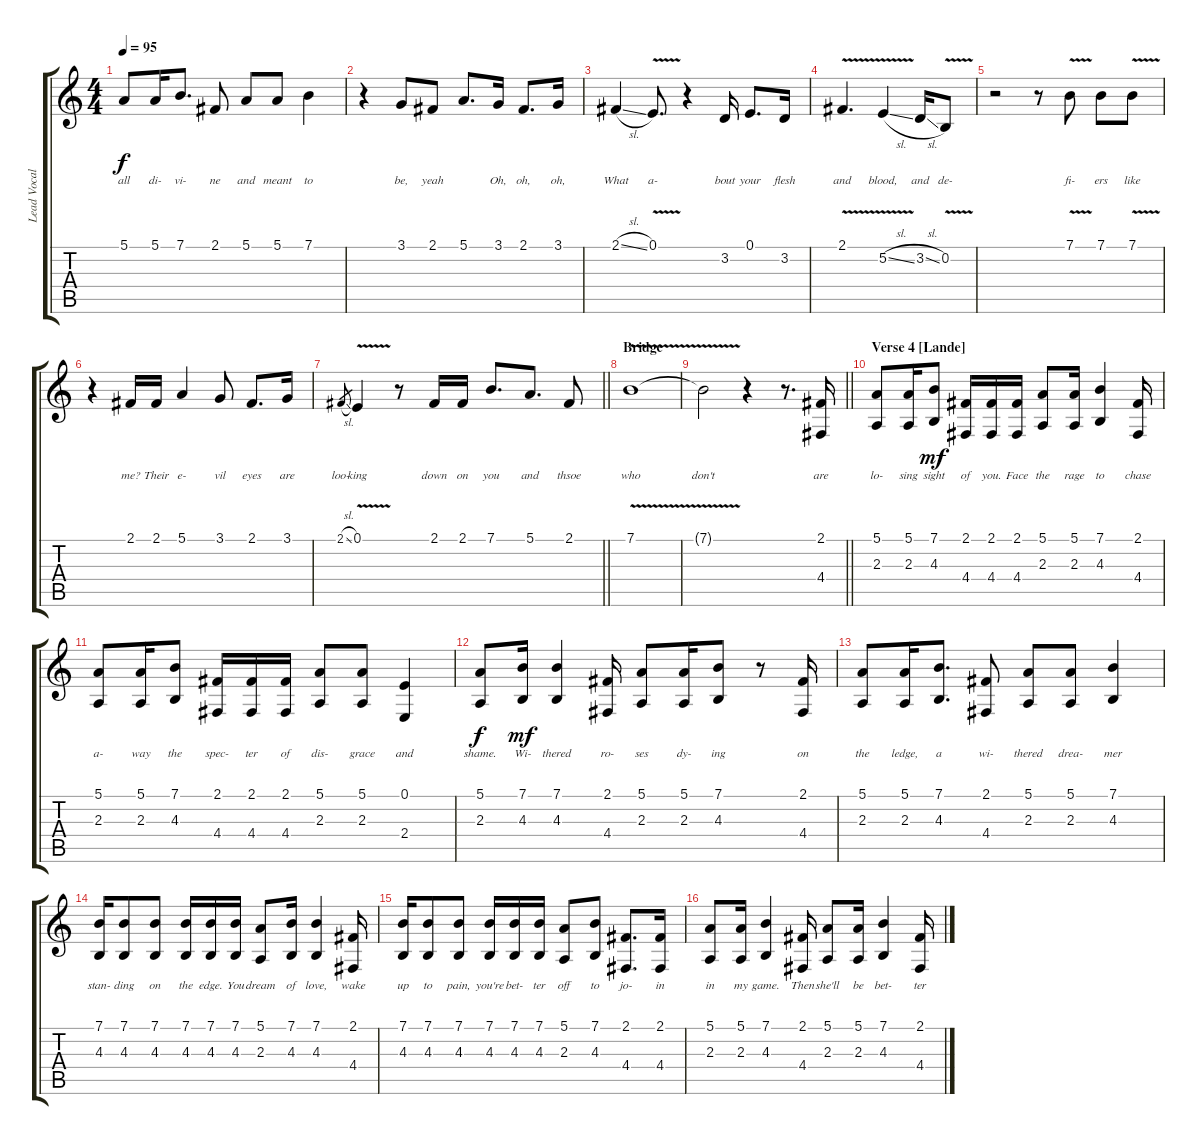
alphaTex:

\track ("Lead Vocals (Tobias Sammet / Jorn Lande)" "Lead Vocal") {instrument violin}
\staff {score tabs}
\tuning (E4 B3 G3 D3 A2 E2) {hide}
\ts (4 4)
\tempo 95
\clef g2
\ks c
5.1.8{lyrics (0 "all") lyrics (1 "") lyrics (2 "") lyrics (3 "") lyrics (4 "") dy f} 5.1.16{lyrics (0 "di-") lyrics (1 "") lyrics (2 "") lyrics (3 "") lyrics (4 "")} 7.1.8{d lyrics (0 "vi-") lyrics (1 "") lyrics (2 "") lyrics (3 "") lyrics (4 "")} 2.1.8{lyrics (0 "ne") lyrics (1 "") lyrics (2 "") lyrics (3 "") lyrics (4 "")} 5.1.8{lyrics (0 "and") lyrics (1 "") lyrics (2 "") lyrics (3 "") lyrics (4 "")} 5.1.8{lyrics (0 "meant") lyrics (1 "") lyrics (2 "") lyrics (3 "") lyrics (4 "")} 7.1.4{lyrics (0 "to") lyrics (1 "") lyrics (2 "") lyrics (3 "") lyrics (4 "")} |
r.4 3.1.8{lyrics (0 "be,") lyrics (1 "") lyrics (2 "") lyrics (3 "") lyrics (4 "")} 2.1.8{lyrics (0 "yeah") lyrics (1 "") lyrics (2 "") lyrics (3 "") lyrics (4 "")} 5.1.8{d lyrics (0 "") lyrics (1 "") lyrics (2 "") lyrics (3 "") lyrics (4 "")} 3.1.16{lyrics (0 "Oh,") lyrics (1 "") lyrics (2 "") lyrics (3 "") lyrics (4 "")} 2.1.8{d lyrics (0 "oh,") lyrics (1 "") lyrics (2 "") lyrics (3 "") lyrics (4 "")} 3.1.16{lyrics (0 "oh,") lyrics (1 "") lyrics (2 "") lyrics (3 "") lyrics (4 "")} |
2.1{sl}.4{lyrics (0 "What") lyrics (1 "") lyrics (2 "") lyrics (3 "") lyrics (4 "")} 0.1{v}.8{d lyrics (0 "a-") lyrics (1 "") lyrics (2 "") lyrics (3 "") lyrics (4 "")} r.4 3.2.16{lyrics (0 "bout") lyrics (1 "") lyrics (2 "") lyrics (3 "") lyrics (4 "")} 0.1.8{d lyrics (0 "your") lyrics (1 "") lyrics (2 "") lyrics (3 "") lyrics (4 "")} 3.2.16{lyrics (0 "flesh") lyrics (1 "") lyrics (2 "") lyrics (3 "") lyrics (4 "")} |
2.1{v}.4{d lyrics (0 "and") lyrics (1 "") lyrics (2 "") lyrics (3 "") lyrics (4 "")} 5.2{v sl}.4{lyrics (0 "blood,") lyrics (1 "") lyrics (2 "") lyrics (3 "") lyrics (4 "")} 3.2{sl}.16{lyrics (0 "and") lyrics (1 "") lyrics (2 "") lyrics (3 "") lyrics (4 "")} 0.2{v}.8{lyrics (0 "de-") lyrics (1 "") lyrics (2 "") lyrics (3 "") lyrics (4 "")} |
r.2 r.8 7.1{v}.8{lyrics (0 "fi-") lyrics (1 "") lyrics (2 "") lyrics (3 "") lyrics (4 "")} 7.1.8{lyrics (0 "ers") lyrics (1 "") lyrics (2 "") lyrics (3 "") lyrics (4 "")} 7.1{v}.8{lyrics (0 "like") lyrics (1 "") lyrics (2 "") lyrics (3 "") lyrics (4 "")} |
r.4 2.1.16{lyrics (0 "me?") lyrics (1 "") lyrics (2 "") lyrics (3 "") lyrics (4 "")} 2.1.16{lyrics (0 "Their") lyrics (1 "") lyrics (2 "") lyrics (3 "") lyrics (4 "")} 5.1.4{lyrics (0 "e-") lyrics (1 "") lyrics (2 "") lyrics (3 "") lyrics (4 "")} 3.1.8{lyrics (0 "vil") lyrics (1 "") lyrics (2 "") lyrics (3 "") lyrics (4 "")} 2.1.8{d lyrics (0 "eyes") lyrics (1 "") lyrics (2 "") lyrics (3 "") lyrics (4 "")} 3.1.16{lyrics (0 "are") lyrics (1 "") lyrics (2 "") lyrics (3 "") lyrics (4 "")} |
\barLineRight lightlight
2.1{sl}.8{lyrics (0 "loo-") lyrics (1 "") lyrics (2 "") lyrics (3 "") lyrics (4 "") gr} 0.1{v}.4{lyrics (0 "king") lyrics (1 "") lyrics (2 "") lyrics (3 "") lyrics (4 "")} r.8 2.1.16{lyrics (0 "down") lyrics (1 "") lyrics (2 "") lyrics (3 "") lyrics (4 "")} 2.1.16{lyrics (0 "on") lyrics (1 "") lyrics (2 "") lyrics (3 "") lyrics (4 "")} 7.1.8{d lyrics (0 "you") lyrics (1 "") lyrics (2 "") lyrics (3 "") lyrics (4 "")} 5.1.8{d lyrics (0 "and") lyrics (1 "") lyrics (2 "") lyrics (3 "") lyrics (4 "")} 2.1.8{lyrics (0 "thsoe") lyrics (1 "") lyrics (2 "") lyrics (3 "") lyrics (4 "")} |
\section ("" "Bridge")
7.1{v}.1{lyrics (0 "who") lyrics (1 "") lyrics (2 "") lyrics (3 "") lyrics (4 "")} |
\barLineRight lightlight
7.1{t}.2{lyrics (0 "don't") lyrics (1 "") lyrics (2 "") lyrics (3 "") lyrics (4 "")} r.4 r.8{d} (2.1 4.4).16{lyrics (0 "are") lyrics (1 "") lyrics (2 "") lyrics (3 "") lyrics (4 "")} |
\section ("" "Verse 4 [Lande]")
(5.1 2.3).8{lyrics (0 "lo-") lyrics (1 "") lyrics (2 "") lyrics (3 "") lyrics (4 "")} (5.1 2.3).16{lyrics (0 "sing") lyrics (1 "") lyrics (2 "") lyrics (3 "") lyrics (4 "")} (7.1 4.3).8{lyrics (0 "sight") lyrics (1 "") lyrics (2 "") lyrics (3 "") lyrics (4 "") dy mf} (2.1 4.4).16{lyrics (0 "of") lyrics (1 "") lyrics (2 "") lyrics (3 "") lyrics (4 "")} (2.1 4.4).16{lyrics (0 "you.") lyrics (1 "") lyrics (2 "") lyrics (3 "") lyrics (4 "")} (2.1 4.4).16{lyrics (0 "Face") lyrics (1 "") lyrics (2 "") lyrics (3 "") lyrics (4 "")} (5.1 2.3).8{lyrics (0 "the") lyrics (1 "") lyrics (2 "") lyrics (3 "") lyrics (4 "")} (5.1 2.3).16{lyrics (0 "rage") lyrics (1 "") lyrics (2 "") lyrics (3 "") lyrics (4 "")} (7.1 4.3).4{lyrics (0 "to") lyrics (1 "") lyrics (2 "") lyrics (3 "") lyrics (4 "")} (2.1 4.4).16{lyrics (0 "chase") lyrics (1 "") lyrics (2 "") lyrics (3 "") lyrics (4 "")} |
(5.1 2.3).8{lyrics (0 "a-") lyrics (1 "") lyrics (2 "") lyrics (3 "") lyrics (4 "")} (5.1 2.3).16{lyrics (0 "way") lyrics (1 "") lyrics (2 "") lyrics (3 "") lyrics (4 "")} (7.1 4.3).8{lyrics (0 "the") lyrics (1 "") lyrics (2 "") lyrics (3 "") lyrics (4 "")} (2.1 4.4).16{lyrics (0 "spec-") lyrics (1 "") lyrics (2 "") lyrics (3 "") lyrics (4 "")} (2.1 4.4).16{lyrics (0 "ter") lyrics (1 "") lyrics (2 "") lyrics (3 "") lyrics (4 "")} (2.1 4.4).16{lyrics (0 "of") lyrics (1 "") lyrics (2 "") lyrics (3 "") lyrics (4 "")} (5.1 2.3).8{lyrics (0 "dis-") lyrics (1 "") lyrics (2 "") lyrics (3 "") lyrics (4 "")} (5.1 2.3).8{lyrics (0 "grace") lyrics (1 "") lyrics (2 "") lyrics (3 "") lyrics (4 "")} (0.1 2.4).4{lyrics (0 "and") lyrics (1 "") lyrics (2 "") lyrics (3 "") lyrics (4 "")} |
(5.1 2.3).8{lyrics (0 "shame.") lyrics (1 "") lyrics (2 "") lyrics (3 "") lyrics (4 "") dy f} (7.1 4.3).16{lyrics (0 "Wi-") lyrics (1 "") lyrics (2 "") lyrics (3 "") lyrics (4 "") dy mf} (7.1 4.3).4{lyrics (0 "thered") lyrics (1 "") lyrics (2 "") lyrics (3 "") lyrics (4 "")} (2.1 4.4).16{lyrics (0 "ro-") lyrics (1 "") lyrics (2 "") lyrics (3 "") lyrics (4 "")} (5.1 2.3).8{lyrics (0 "ses") lyrics (1 "") lyrics (2 "") lyrics (3 "") lyrics (4 "")} (5.1 2.3).16{lyrics (0 "dy-") lyrics (1 "") lyrics (2 "") lyrics (3 "") lyrics (4 "")} (7.1 4.3).8{lyrics (0 "ing") lyrics (1 "") lyrics (2 "") lyrics (3 "") lyrics (4 "")} r.8 (2.1 4.4).16{lyrics (0 "on") lyrics (1 "") lyrics (2 "") lyrics (3 "") lyrics (4 "")} |
(5.1 2.3).8{lyrics (0 "the") lyrics (1 "") lyrics (2 "") lyrics (3 "") lyrics (4 "")} (5.1 2.3).16{lyrics (0 "ledge,") lyrics (1 "") lyrics (2 "") lyrics (3 "") lyrics (4 "")} (7.1 4.3).8{d lyrics (0 "a") lyrics (1 "") lyrics (2 "") lyrics (3 "") lyrics (4 "")} (2.1 4.4).8{lyrics (0 "wi-") lyrics (1 "") lyrics (2 "") lyrics (3 "") lyrics (4 "")} (5.1 2.3).8{lyrics (0 "thered") lyrics (1 "") lyrics (2 "") lyrics (3 "") lyrics (4 "")} (5.1 2.3).8{lyrics (0 "drea-") lyrics (1 "") lyrics (2 "") lyrics (3 "") lyrics (4 "")} (7.1 4.3).4{lyrics (0 "mer") lyrics (1 "") lyrics (2 "") lyrics (3 "") lyrics (4 "")} |
(7.1 4.3).16{lyrics (0 "stan-") lyrics (1 "") lyrics (2 "") lyrics (3 "") lyrics (4 "")} (7.1 4.3).8{lyrics (0 "ding") lyrics (1 "") lyrics (2 "") lyrics (3 "") lyrics (4 "")} (7.1 4.3).8{lyrics (0 "on") lyrics (1 "") lyrics (2 "") lyrics (3 "") lyrics (4 "")} (7.1 4.3).16{lyrics (0 "the") lyrics (1 "") lyrics (2 "") lyrics (3 "") lyrics (4 "")} (7.1 4.3).16{lyrics (0 "edge.") lyrics (1 "") lyrics (2 "") lyrics (3 "") lyrics (4 "")} (7.1 4.3).16{lyrics (0 "You") lyrics (1 "") lyrics (2 "") lyrics (3 "") lyrics (4 "")} (5.1 2.3).8{lyrics (0 "dream") lyrics (1 "") lyrics (2 "") lyrics (3 "") lyrics (4 "")} (7.1 4.3).16{lyrics (0 "of") lyrics (1 "") lyrics (2 "") lyrics (3 "") lyrics (4 "")} (7.1 4.3).4{lyrics (0 "love,") lyrics (1 "") lyrics (2 "") lyrics (3 "") lyrics (4 "")} (2.1 4.4).16{lyrics (0 "wake") lyrics (1 "") lyrics (2 "") lyrics (3 "") lyrics (4 "")} |
(7.1 4.3).16{lyrics (0 "up") lyrics (1 "") lyrics (2 "") lyrics (3 "") lyrics (4 "")} (7.1 4.3).8{lyrics (0 "to") lyrics (1 "") lyrics (2 "") lyrics (3 "") lyrics (4 "")} (7.1 4.3).8{lyrics (0 "pain,") lyrics (1 "") lyrics (2 "") lyrics (3 "") lyrics (4 "")} (7.1 4.3).16{lyrics (0 "you're") lyrics (1 "") lyrics (2 "") lyrics (3 "") lyrics (4 "")} (7.1 4.3).16{lyrics (0 "bet-") lyrics (1 "") lyrics (2 "") lyrics (3 "") lyrics (4 "")} (7.1 4.3).16{lyrics (0 "ter") lyrics (1 "") lyrics (2 "") lyrics (3 "") lyrics (4 "")} (5.1 2.3).8{lyrics (0 "off") lyrics (1 "") lyrics (2 "") lyrics (3 "") lyrics (4 "")} (7.1 4.3).8{lyrics (0 "to") lyrics (1 "") lyrics (2 "") lyrics (3 "") lyrics (4 "")} (2.1 4.4).8{d lyrics (0 "jo-") lyrics (1 "") lyrics (2 "") lyrics (3 "") lyrics (4 "")} (2.1 4.4).16{lyrics (0 "in") lyrics (1 "") lyrics (2 "") lyrics (3 "") lyrics (4 "")} |
(5.1 2.3).8{lyrics (0 "in") lyrics (1 "") lyrics (2 "") lyrics (3 "") lyrics (4 "")} (5.1 2.3).16{lyrics (0 "my") lyrics (1 "") lyrics (2 "") lyrics (3 "") lyrics (4 "")} (7.1 4.3).4{lyrics (0 "game.") lyrics (1 "") lyrics (2 "") lyrics (3 "") lyrics (4 "")} (2.1 4.4).16{lyrics (0 "Then") lyrics (1 "") lyrics (2 "") lyrics (3 "") lyrics (4 "")} (5.1 2.3).8{lyrics (0 "she'll") lyrics (1 "") lyrics (2 "") lyrics (3 "") lyrics (4 "")} (5.1 2.3).16{lyrics (0 "be") lyrics (1 "") lyrics (2 "") lyrics (3 "") lyrics (4 "")} (7.1 4.3).4{lyrics (0 "bet-") lyrics (1 "") lyrics (2 "") lyrics (3 "") lyrics (4 "")} (2.1 4.4).16{lyrics (0 "ter") lyrics (1 "") lyrics (2 "") lyrics (3 "") lyrics (4 "")}
